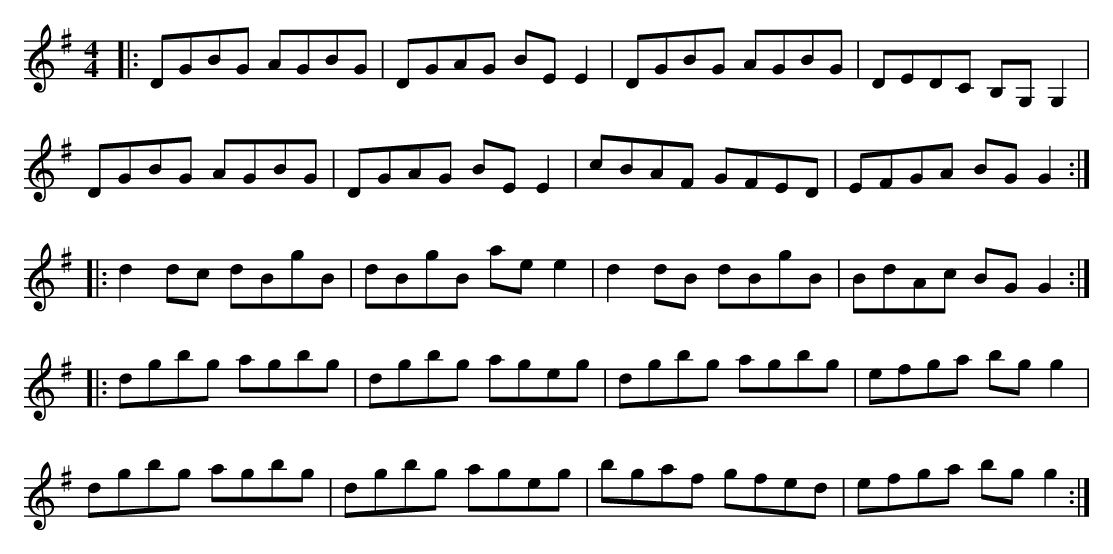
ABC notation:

X:1
M:4/4
K:G
|:DGBG AGBG|DGAG BE E2|DGBG AGBG|DEDC B,G, G,2|
DGBG AGBG|DGAG BE E2|cBAF GFED|EFGA BG G2:|
|:d2 dc dBgB|dBgB ae e2|d2 dB dBgB|BdAc BG G2:|
|:dgbg agbg|dgbg ageg|dgbg agbg|efga bg g2|
dgbg agbg|dgbg ageg|bgaf gfed|efga bg g2:|
